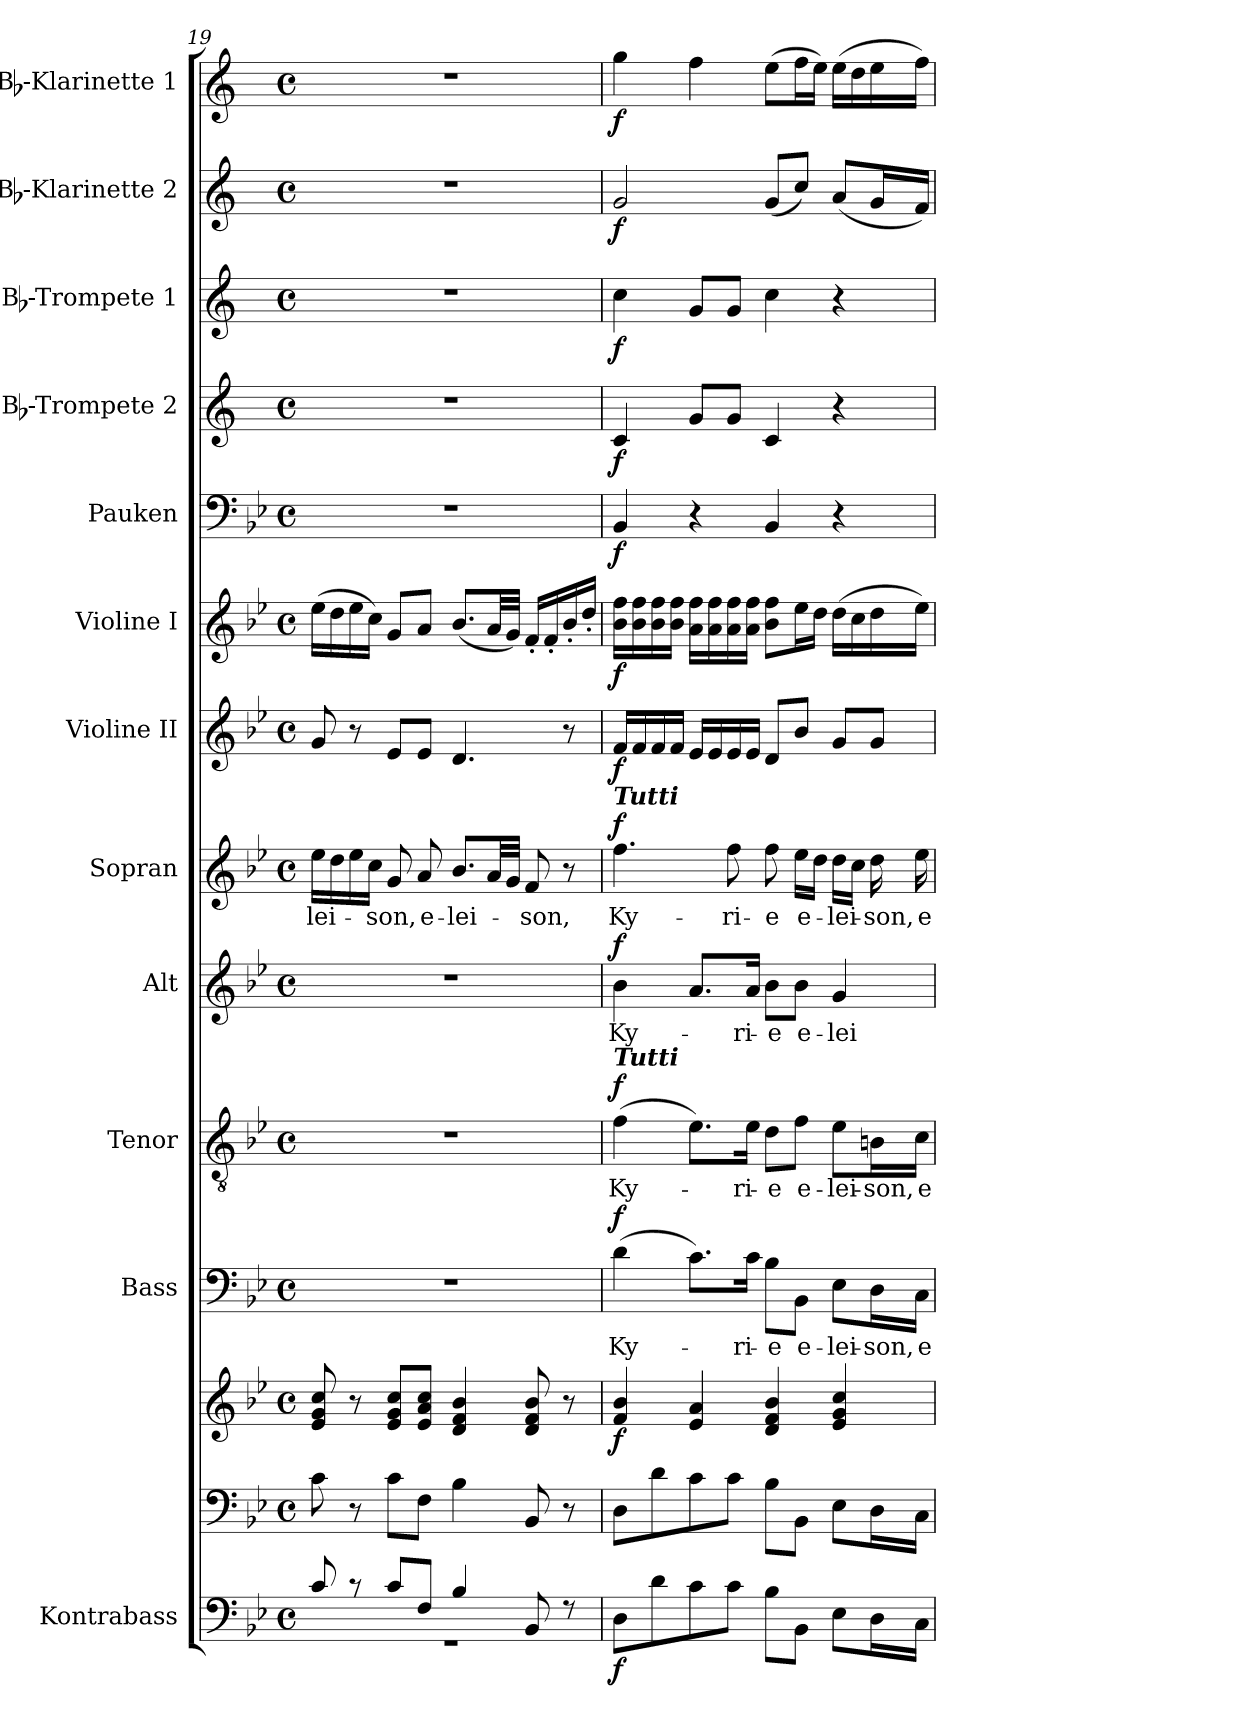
**kern	**dynam	**kern	**kern	**dynam	**kern	**text	**dynam	**kern	**text	**dynam	**kern	**text	**dynam	**kern	**text	**dynam	**kern	**dynam	**kern	**dynam	**kern	**dynam	**kern	**dynam	**kern	**dynam	**kern	**dynam	**kern	**dynam
*part13	*part13	*part12	*part12	*part12	*part11	*part11	*part11	*part10	*part10	*part10	*part9	*part9	*part9	*part8	*part8	*part8	*part7	*part7	*part6	*part6	*part5	*part5	*part4	*part4	*part3	*part3	*part2	*part2	*part1	*part1
*staff14	*staff14	*staff13	*staff12	*staff12/13	*staff11	*staff11	*staff11	*staff10	*staff10	*staff10	*staff9	*staff9	*staff9	*staff8	*staff8	*staff8	*staff7	*staff7	*staff6	*staff6	*staff5	*staff5	*staff4	*staff4	*staff3	*staff3	*staff2	*staff2	*staff1	*staff1
*I"Kontrabass	*	*	*	*	*I"Bass	*	*	*I"Tenor	*	*	*I"Alt	*	*	*I"Sopran	*	*	*I"Violine II	*	*I"Violine I	*	*I"Pauken	*	*I"Bb-Trompete 2	*	*I"Bb-Trompete 1	*	*I"Bb-Klarinette 2	*	*I"Bb-Klarinette 1	*
*I'Kb.	*	*	*	*	*I'B.	*	*	*I'T.	*	*	*I'A.	*	*	*I'S.	*	*	*I'Vl. II	*	*I'Vl. I	*	*I'Pk.	*	*I'Bb Trp. 2	*	*I'Bb Trp. 1	*	*I'Bb Kl. 2	*	*I'Bb Kl. 1	*
*clefF4	*	*clefF4	*clefG2	*	*clefF4	*	*	*clefGv2	*	*	*clefG2	*	*	*clefG2	*	*	*clefG2	*	*clefG2	*	*clefF4	*	*clefG2	*	*clefG2	*	*clefG2	*	*clefG2	*
*ITrd7c12	*	*	*	*	*	*	*	*	*	*	*	*	*	*	*	*	*	*	*	*	*	*	*ITrd1c2	*	*ITrd1c2	*	*ITrd1c2	*	*ITrd1c2	*
*k[b-e-]	*	*k[b-e-]	*k[b-e-]	*	*k[b-e-]	*	*	*k[b-e-]	*	*	*k[b-e-]	*	*	*k[b-e-]	*	*	*k[b-e-]	*	*k[b-e-]	*	*k[b-e-]	*	*k[b-e-]	*	*k[b-e-]	*	*k[b-e-]	*	*k[b-e-]	*
*B-:	*	*B-:	*B-:	*	*B-:	*	*	*B-:	*	*	*B-:	*	*	*B-:	*	*	*B-:	*	*B-:	*	*B-:	*	*B-:	*	*B-:	*	*B-:	*	*B-:	*
*M4/4	*	*M4/4	*M4/4	*	*M4/4	*	*	*M4/4	*	*	*M4/4	*	*	*M4/4	*	*	*M4/4	*	*M4/4	*	*M4/4	*	*M4/4	*	*M4/4	*	*M4/4	*	*M4/4	*
*met(c)	*	*met(c)	*met(c)	*	*met(c)	*	*	*met(c)	*	*	*met(c)	*	*	*met(c)	*	*	*met(c)	*	*met(c)	*	*met(c)	*	*met(c)	*	*met(c)	*	*met(c)	*	*met(c)	*
=19	=19	=19	=19	=19	=19	=19	=19	=19	=19	=19	=19	=19	=19	=19	=19	=19	=19	=19	=19	=19	=19	=19	=19	=19	=19	=19	=19	=19	=19	=19
*^	*	*	*	*	*	*	*	*	*	*	*	*	*	*	*	*	*	*	*	*	*	*	*	*	*	*	*	*	*	*
!	!	!	!	!	!	!	!	!	!	!	!	!	!	!	!	!LO:LY:b	!	!	!	!	!	!	!	!	!	!	!	!	!	!	!
8C/	1rGG	.	8c\	8e-/ 8g/ 8cc/	.	1r	.	.	1r	.	.	1r	.	.	16ee-\LL	-lei-	.	8g/	.	(>16ee-\LL	.	1r	.	1r	.	1r	.	1r	.	1r	.
.	.	.	.	.	.	.	.	.	.	.	.	.	.	.	16dd\	.	.	.	.	16dd\	.	.	.	.	.	.	.	.	.	.	.
8rB	.	.	8r	8r	.	.	.	.	.	.	.	.	.	.	16ee-\	.	.	8r	.	16ee-\	.	.	.	.	.	.	.	.	.	.	.
.	.	.	.	.	.	.	.	.	.	.	.	.	.	.	16cc\JJ	.	.	.	.	16cc\JJ)	.	.	.	.	.	.	.	.	.	.	.
!	!	!	!	!	!	!	!	!	!	!	!	!	!	!	!	!LO:LY:b	!	!	!	!	!	!	!	!	!	!	!	!	!	!	!
8C/L	.	.	8c\L	8e-/ 8g/ 8cc/L	.	.	.	.	.	.	.	.	.	.	8g/	-son,	.	8e-/L	.	8g/L	.	.	.	.	.	.	.	.	.	.	.
!	!	!	!	!	!	!	!	!	!	!	!	!	!	!	!	!LO:LY:b	!	!	!	!	!	!	!	!	!	!	!	!	!	!	!
8FF/J	.	.	8F\J	8e-/ 8a/ 8cc/J	.	.	.	.	.	.	.	.	.	.	8a/	e-	.	8e-/J	.	8a/J	.	.	.	.	.	.	.	.	.	.	.
!	!	!	!	!	!	!	!	!	!	!	!	!	!	!	!	!LO:LY:b	!	!	!	!	!	!	!	!	!	!	!	!	!	!	!
4BB-/	.	.	4B-\	4d/ 4f/ 4b-/	.	.	.	.	.	.	.	.	.	.	8.b-/L	-lei-	.	4.d/	.	(<8.b-/L	.	.	.	.	.	.	.	.	.	.	.
.	.	.	.	.	.	.	.	.	.	.	.	.	.	.	32a/LL	.	.	.	.	32a/LL	.	.	.	.	.	.	.	.	.	.	.
.	.	.	.	.	.	.	.	.	.	.	.	.	.	.	32g/JJJ	.	.	.	.	32g/JJJ)	.	.	.	.	.	.	.	.	.	.	.
!	!	!	!	!	!	!	!	!	!	!	!	!	!	!	!	!LO:LY:b	!	!	!	!	!	!	!	!	!	!	!	!	!	!	!
8BBB-/	.	.	8BB-/	8d/ 8f/ 8b-/	.	.	.	.	.	.	.	.	.	.	8f/	-son,	.	.	.	16f'</LL	.	.	.	.	.	.	.	.	.	.	.
.	.	.	.	.	.	.	.	.	.	.	.	.	.	.	.	.	.	.	.	16f'</	.	.	.	.	.	.	.	.	.	.	.
8r	.	.	8r	8r	.	.	.	.	.	.	.	.	.	.	8r	.	.	8r	.	16b-'</	.	.	.	.	.	.	.	.	.	.	.
.	.	.	.	.	.	.	.	.	.	.	.	.	.	.	.	.	.	.	.	16dd'</JJ	.	.	.	.	.	.	.	.	.	.	.
*v	*v	*	*	*	*	*	*	*	*	*	*	*	*	*	*	*	*	*	*	*	*	*	*	*	*	*	*	*	*	*	*
!!LO:PB:g=z
=20	=20	=20	=20	=20	=20	=20	=20	=20	=20	=20	=20	=20	=20	=20	=20	=20	=20	=20	=20	=20	=20	=20	=20	=20	=20	=20	=20	=20	=20	=20
!	!	!	!	!	!	!	!	!	!	!	!	!	!	!LO:TX:a:Bi:t=Tutti	!	!	!	!	!	!	!	!	!	!	!	!	!	!	!	!
!	!	!	!	!	!	!	!	!LO:TX:a:Bi:t=Tutti	!	!	!	!	!	!	!	!	!	!	!	!	!	!	!	!	!	!	!	!	!	!
!	!LO:DY:b	!	!	!LO:DY:b	!	!LO:LY:b	!LO:DY:a	!	!LO:LY:b	!LO:DY:a	!	!LO:LY:b	!LO:DY:a	!	!LO:LY:b	!LO:DY:a	!	!LO:DY:b	!	!LO:DY:b	!	!LO:DY:b	!	!LO:DY:b	!	!LO:DY:b	!	!LO:DY:b	!	!LO:DY:b
8DD\L	f	8D\L	4f/ 4b-/	f	(>4d\	Ky-	f	(>4f\	Ky-	f	4b-\	Ky-	f	4.ff\	Ky-	f	16f/LL	f	16b-\ 16ff\LL	f	4BB-/	f	4B-/	f	4b-\	f	2f/	f	4ff\	f
.	.	.	.	.	.	.	.	.	.	.	.	.	.	.	.	.	16f/	.	16b-\ 16ff\	.	.	.	.	.	.	.	.	.	.	.
8D\	.	8d\	.	.	.	.	.	.	.	.	.	.	.	.	.	.	16f/	.	16b-\ 16ff\	.	.	.	.	.	.	.	.	.	.	.
.	.	.	.	.	.	.	.	.	.	.	.	.	.	.	.	.	16f/JJ	.	16b-\ 16ff\JJ	.	.	.	.	.	.	.	.	.	.	.
8C\	.	8c\	4e-/ 4a/	.	8.c\L)	.	.	8.e-\L)	.	.	8.a/L	.	.	.	.	.	16e-/LL	.	16a\ 16ff\LL	.	4r	.	8f/L	.	8f/L	.	.	.	4ee-\	.
.	.	.	.	.	.	.	.	.	.	.	.	.	.	.	.	.	16e-/	.	16a\ 16ff\	.	.	.	.	.	.	.	.	.	.	.
!	!	!	!	!	!	!	!	!	!	!	!	!	!	!	!LO:LY:b	!	!	!	!	!	!	!	!	!	!	!	!	!	!	!
8C\J	.	8c\J	.	.	.	.	.	.	.	.	.	.	.	8ff\	-ri-	.	16e-/	.	16a\ 16ff\	.	.	.	8f/J	.	8f/J	.	.	.	.	.
!	!	!	!	!	!	!LO:LY:b	!	!	!LO:LY:b	!	!	!LO:LY:b	!	!	!	!	!	!	!	!	!	!	!	!	!	!	!	!	!	!
.	.	.	.	.	16c\Jk	-ri-	.	16e-\Jk	-ri-	.	16a/Jk	-ri-	.	.	.	.	16e-/JJ	.	16a\ 16ff\JJ	.	.	.	.	.	.	.	.	.	.	.
!	!	!	!	!	!	!LO:LY:b	!	!	!LO:LY:b	!	!	!LO:LY:b	!	!	!LO:LY:b	!	!	!	!	!	!	!	!	!	!	!	!	!	!	!
8BB-\L	.	8B-\L	4d/ 4f/ 4b-/	.	8B-\L	-e	.	8d\L	-e	.	8b-\L	-e	.	8ff\	-e	.	8d/L	.	8b-\ 8ff\L	.	4BB-/	.	4B-/	.	4b-\	.	(<8f/L	.	(>8dd\L	.
!	!	!	!	!	!	!LO:LY:b	!	!	!LO:LY:b	!	!	!LO:LY:b	!	!	!LO:LY:b	!	!	!	!	!	!	!	!	!	!	!	!	!	!	!
8BBB-\J	.	8BB-\J	.	.	8BB-\J	e-	.	8f\J	e-	.	8b-\J	e-	.	16ee-\LL	e-	.	8b-/J	.	16ee-\L	.	.	.	.	.	.	.	8b-/J)	.	16ee-\L	.
.	.	.	.	.	.	.	.	.	.	.	.	.	.	16dd\JJ	.	.	.	.	16dd\JJ	.	.	.	.	.	.	.	.	.	16dd\JJ)	.
!	!	!	!	!	!	!LO:LY:b	!	!	!LO:LY:b	!	!	!LO:LY:b	!	!	!LO:LY:b	!	!	!	!	!	!	!	!	!	!	!	!	!	!	!
8EE-\L	.	8E-\L	4e-/ 4g/ 4cc/	.	8E-\L	-lei-	.	8e-\L	-lei-	.	4g/	-lei-	.	16dd\LL	-lei-	.	8g/L	.	(>16dd\LL	.	4r	.	4r	.	4r	.	(<8g/L	.	(>16dd\LL	.
.	.	.	.	.	.	.	.	.	.	.	.	.	.	16cc\JJ	.	.	.	.	16cc\	.	.	.	.	.	.	.	.	.	16cc\	.
!	!	!	!	!	!	!LO:LY:b	!	!	!LO:LY:b	!	!	!	!	!	!LO:LY:b	!	!	!	!	!	!	!	!	!	!	!	!	!	!	!
16DD\L	.	16D\L	.	.	16D\L	-son,	.	16Bn\L	-son,	.	.	.	.	16dd\	-son,	.	8g/J	.	16dd\	.	.	.	.	.	.	.	16f/L	.	16dd\	.
!	!	!	!	!	!	!LO:LY:b	!	!	!LO:LY:b	!	!	!	!	!	!LO:LY:b	!	!	!	!	!	!	!	!	!	!	!	!	!	!	!
16CC\JJ	.	16C\JJ	.	.	16C\JJ	e-	.	16c\JJ	e-	.	.	.	.	16ee-\	e-	.	.	.	16ee-\JJ)	.	.	.	.	.	.	.	16e-/JJ)	.	16ee-\JJ)	.
=	=	=	=	=	=	=	=	=	=	=	=	=	=	=	=	=	=	=	=	=	=	=	=	=	=	=	=	=	=	=
*-	*-	*-	*-	*-	*-	*-	*-	*-	*-	*-	*-	*-	*-	*-	*-	*-	*-	*-	*-	*-	*-	*-	*-	*-	*-	*-	*-	*-	*-	*-
